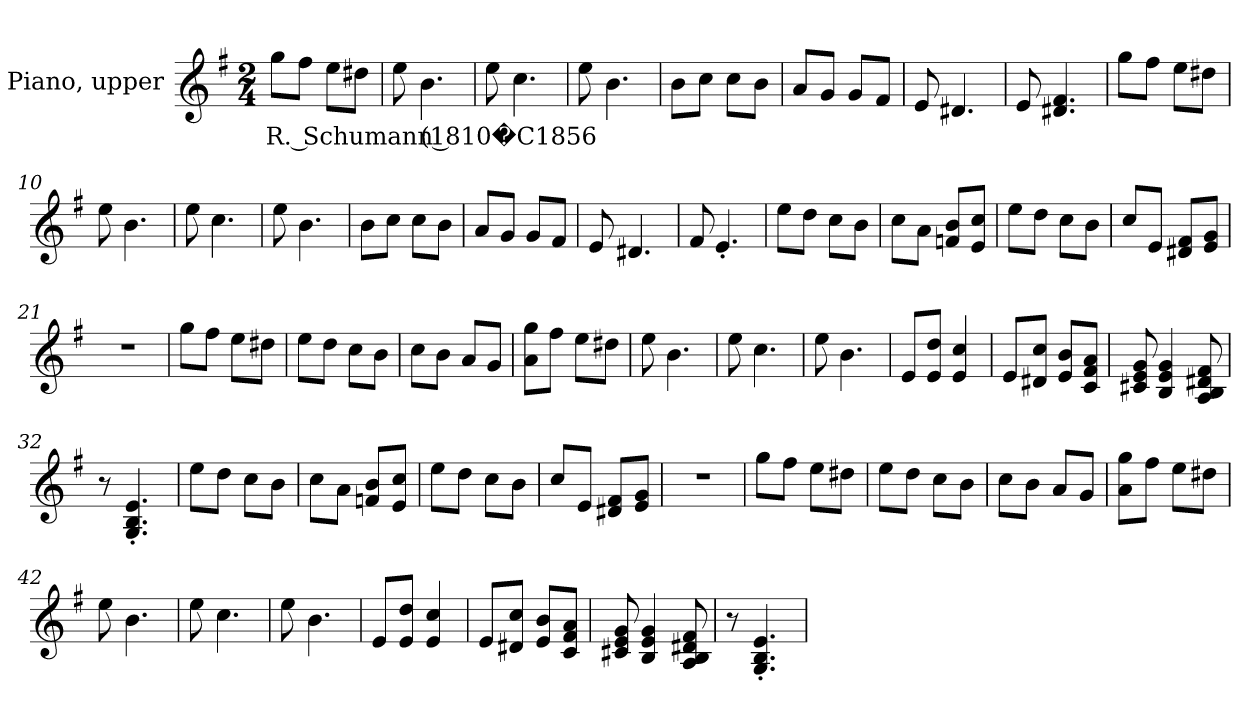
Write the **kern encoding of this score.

**kern	**text
*part1	*part1
*staff1	*staff1
*I"Piano, upper	*
*I'Pno.	*
*clefG2	*
*k[f#]	*
*M2/4	*
*MM74	*
=1	=1
!	!LO:LY:b
8gg\L	R. Schumann (1810�C1856
8ff#\J	.
8ee\L	.
8dd#X\J	.
=2	=2
8ee\	.
4.b\	.
=3	=3
8ee\	.
4.cc\	.
=4	=4
8ee\	.
4.b\	.
=5	=5
8b\L	.
8cc\J	.
8cc\L	.
8b\J	.
=6	=6
8a/L	.
8g/J	.
8g/L	.
8f#/J	.
=7	=7
8e/	.
4.d#X/	.
!!LO:LB:g=z
=8	=8
8e/	.
4.d#X/ 4.f#/	.
=9	=9
8gg\L	.
8ff#\J	.
8ee\L	.
8dd#X\J	.
=10	=10
8ee\	.
4.b\	.
=11	=11
8ee\	.
4.cc\	.
=12	=12
8ee\	.
4.b\	.
=13	=13
8b\L	.
8cc\J	.
8cc\L	.
8b\J	.
=14	=14
8a/L	.
8g/J	.
8g/L	.
8f#/J	.
=15	=15
8e/	.
4.d#X/	.
=16	=16
8f#/	.
4.e'/	.
!!LO:LB:g=z
=17	=17
8ee\L	.
8dd\J	.
8cc\L	.
8b\J	.
=18	=18
8cc\L	.
8a\J	.
8fn/ 8b/L	.
8e/ 8cc/J	.
=19	=19
8ee\L	.
8dd\J	.
8cc\L	.
8b\J	.
=20	=20
8cc/L	.
8e/J	.
8d#X/ 8f#/L	.
8e/ 8g/J	.
=21	=21
2r	.
=22	=22
8gg\L	.
8ff#\J	.
8ee\L	.
8dd#X\J	.
=23	=23
8ee\L	.
8dd\J	.
8cc\L	.
8b\J	.
=24	=24
8cc\L	.
8b\J	.
8a/L	.
8g/J	.
=25	=25
8a\ 8gg\L	.
8ff#\J	.
8ee\L	.
8dd#X\J	.
!!LO:LB:g=z
=26	=26
8ee\	.
4.b\	.
=27	=27
8ee\	.
4.cc\	.
=28	=28
8ee\	.
4.b\	.
=29	=29
8e/L	.
8e/ 8dd/J	.
4e/ 4cc/	.
=30	=30
8e/L	.
8d#X/ 8cc/J	.
8e/ 8b/L	.
8c/ 8f#/ 8a/J	.
=31	=31
8c#X/ 8e/ 8g/	.
4B/ 4e/ 4g/	.
8A/ 8B/ 8d#X/ 8f#/	.
=32	=32
8r	.
4.G/' 4.B/' 4.e/'	.
=33	=33
8ee\L	.
8dd\J	.
8cc\L	.
8b\J	.
=34	=34
8cc\L	.
8a\J	.
8fn/ 8b/L	.
8e/ 8cc/J	.
!!LO:LB:g=z
=35	=35
8ee\L	.
8dd\J	.
8cc\L	.
8b\J	.
=36	=36
8cc/L	.
8e/J	.
8d#X/ 8f#/L	.
8e/ 8g/J	.
=37	=37
2r	.
=38	=38
8gg\L	.
8ff#\J	.
8ee\L	.
8dd#X\J	.
=39	=39
8ee\L	.
8dd\J	.
8cc\L	.
8b\J	.
=40	=40
8cc\L	.
8b\J	.
8a/L	.
8g/J	.
=41	=41
8a\ 8gg\L	.
8ff#\J	.
8ee\L	.
8dd#X\J	.
=42	=42
8ee\	.
4.b\	.
=43	=43
8ee\	.
4.cc\	.
=44	=44
8ee\	.
4.b\	.
!!LO:LB:g=z
=45	=45
8e/L	.
8e/ 8dd/J	.
4e/ 4cc/	.
=46	=46
8e/L	.
8d#X/ 8cc/J	.
8e/ 8b/L	.
8c/ 8f#/ 8a/J	.
=47	=47
8c#X/ 8e/ 8g/	.
4B/ 4e/ 4g/	.
8A/ 8B/ 8d#X/ 8f#/	.
=48	=48
8r	.
4.G/' 4.B/' 4.e/'	.
=	=
*-	*-
